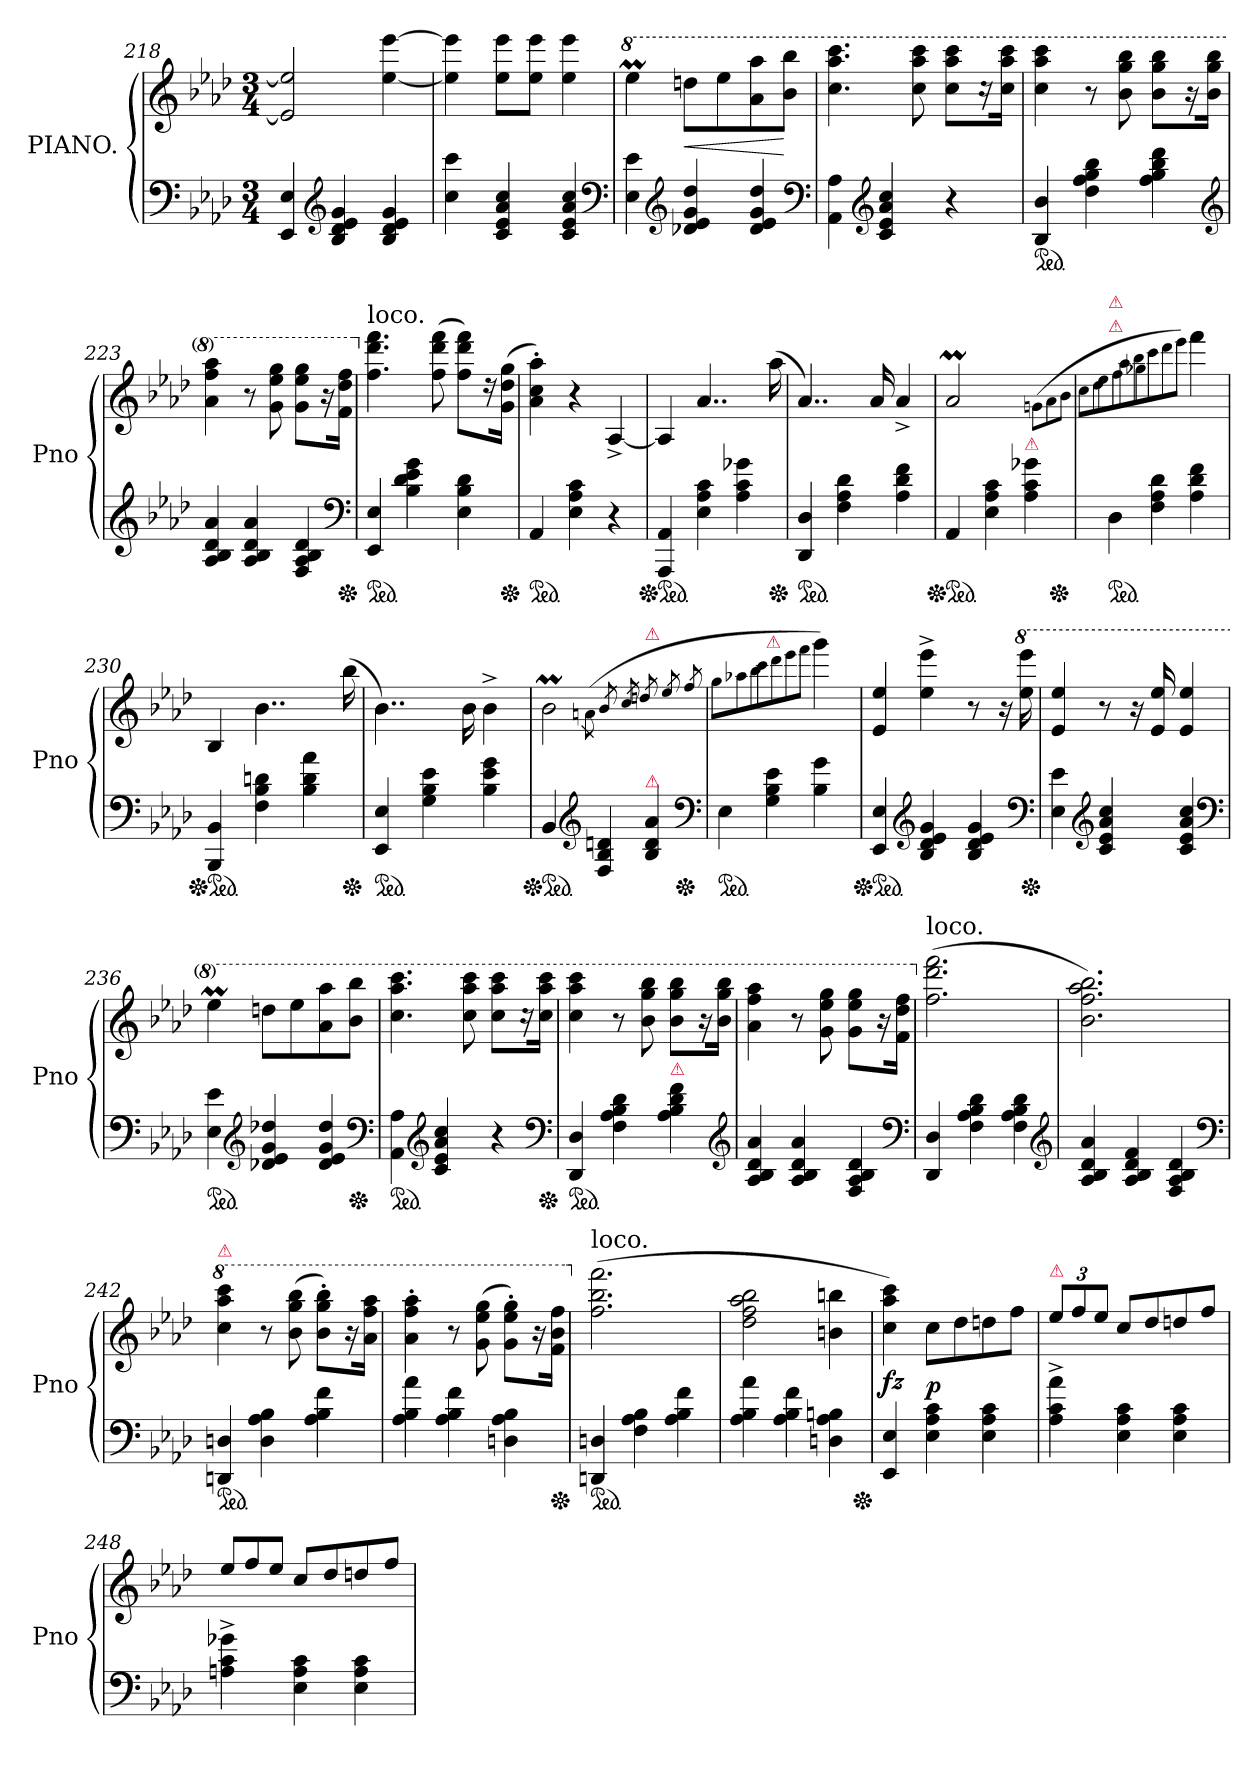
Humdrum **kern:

**kern	**kern	**dynam
*part1	*part1	*part1
*staff2	*staff1	*staff1/2
*I"PIANO.	*	*
*I'Pno	*	*
*clefF4	*clefG2	*
*k[b-e-a-d-]	*k[b-e-a-d-]	*
*M3/4	*M3/4	*
=218	=218	=218
4EE- 4E-	2e-]/ 2ee-]/	.
*clefG2	*	*
4B- 4d- 4e- 4g	.	.
4B- 4d- 4e- 4g	[4ee- [4eee-	.
=219	=219	=219
4cc 4ccc	4ee-] 4eee-]	.
4c 4e- 4a- 4cc	8ee- 8eee-L	.
.	8ee- 8eee-J	.
4c 4e- 4a- 4cc	4ee- 4eee-	.
*clefF4	*	*
=220	=220	=220
*	*8va	*
4E- 4e-	4eee-M	.
*clefG2	*	*
4d-X 4e- 4g 4dd-	8dddnL	<
.	8eee-	.
4d- 4e- 4g 4dd-	8aa- 8aaa-	.
.	8bb- 8bbb-J	[
*clefF4	*	*
=221	=221	=221
4AA-\ 4A-\	4.ccc 4.aaa- 4.cccc	.
*clefG2	*	*
4c 4e- 4a- 4cc	.	.
.	8ccc 8aaa- 8cccc	.
4r	8ccc 8aaa- 8ccccL	.
.	16rccc	.
.	16ccc 16aaa- 16ccccJk	.
=222	=222	=222
*ped	*	*
4B- 4b-	4ccc 4aaa- 4cccc	.
4dd- 4ff 4gg 4bb-	8r	.
.	8bb- 8ggg 8bbb-	.
4ff 4gg 4bb- 4ddd-	8bb- 8ggg 8bbb-L	.
.	16r	.
*clefG2	*	*
.	16bb- 16ggg 16bbb-Jk	.
=223	=223	=223
4A- 4B- 4d- 4a-	4aa- 4fff 4aaa-	.
4A- 4B- 4d- 4a-	8r	.
.	8gg 8eee- 8ggg	.
4F 4A- 4B- 4d-	8gg 8eee- 8gggL	.
.	16r	.
*Xped	*	*
.	16ff 16ddd- 16fffJk	.
*clefF4	*	*
=224	=224	=224
*	*X8va	*
!	!LO:TX:a:t=loco.	!
*ped	*	*
4EE- 4E-	4.ff 4.ddd- 4.fff	.
4B- 4d- 4e- 4g	.	.
.	(>8ff 8ddd- 8fff	.
4E- 4B- 4d-	8ff 8ddd- 8fffL)	.
.	16rdd	.
*Xped	*	*
.	(>16g 16dd- 16ggJk	.
=225	=225	=225
*ped	*	*
4AA-	4a-'> 4cc'> 4aa-'>)	.
4E- 4A- 4c	4r	.
4r	[4A-^<	.
=226	=226	=226
*Xped	*	*
*ped	*	*
4AAA- 4AA-	4A-]	.
4E- 4A- 4c	4..a-/	.
4A- 4c 4g-X	.	.
*Xped	*	*
.	(>16aa-	.
=227	=227	=227
*ped	*	*
4DD- 4D-	4..a-/)	.
4F 4A- 4d-	.	.
.	16a-/	.
4A- 4d- 4f	4a-^>/	.
=228	=228	=228
*	*^	*
*Xped	*	*	*
*ped	*	*	*
4AA-	2a-M/	2ryy	.
4E- 4A- 4c	.	.	.
!LO:TX:a:color=crimson:t=⚠	!	!	!
4A- 4c 4g-X	4ryy	8ryy	.
*Xped	*	*	*
.	.	8ryy	.
.	(>8qgn\L	.	.
.	8qa-	.	.
.	8qb-J	.	.
!	!LO:TX:a:color=crimson:t=⚠	!	!
*	*v	*v	*
=229	=229	=229
.	8qcc\L	.
.	8qdd-	.
!	!LO:TX:a:color=crimson:t=⚠	!
!	!LO:TX:a:color=crimson:t=⚠	!
*ped	*	*
4D-	4ryy	.
.	8qee-	.
.	8qff	.
.	8qgg-X	.
4F 4A- 4d-	4ryy	.
.	8qaa-	.
.	8qbb-	.
.	8qccc	.
.	8qddd-	.
.	8qeee-J)	.
4A- 4d- 4f	4fff	.
=230	=230	=230
*Xped	*	*
*ped	*	*
4BBB- 4BB-	4B-	.
4F 4B- 4dn	4..b-	.
4B- 4d 4a-	.	.
*Xped	*	*
.	(>16bb-	.
=231	=231	=231
*ped	*	*
4EE- 4E-	4..b-)	.
4G 4B- 4e-	.	.
.	16b-	.
4B- 4e- 4g	4b-^>	.
=232	=232	=232
*	*^	*
*Xped	*	*	*
*ped	*	*	*
4BB-	2b-M	2ryy	.
*clefG2	*	*	*
4F 4B- 4dn	.	.	.
.	(>8qan\L	.	.
.	8qb-	.	.
.	8qcc	.	.
!	!LO:TX:a:color=crimson:t=⚠	!	!
!LO:TX:a:color=crimson:t=⚠	!	!	!
4B- 4d 4a-	4ryy	8ryy	.
*Xped	*	*	*
.	.	8ryy	.
*clefF4	*	*	*
.	8qddn	.	.
.	8qee-	.	.
.	8qffJ	.	.
=233	=233	=233	=233
!	!LO:TX:a:color=crimson:t=⚠	!	!
*	*v	*v	*
*ped	*	*
4E-	4ryy	.
.	8qgg\L	.
.	8qaa-X	.
.	8qbb-	.
!	!LO:TX:a:color=crimson:t=⚠	!
4G 4B- 4e-	4ryy	.
.	8qccc	.
.	8qddd-	.
.	8qeee-	.
.	8qfffJ	.
4B- 4g	4ggg)	.
=234	=234	=234
*Xped	*	*
*ped	*	*
4EE- 4E-	4e-/ 4ee-/	.
*clefG2	*	*
4B- 4d- 4e- 4g	4ee-^> 4eee-^>	.
4B- 4d- 4e- 4g	8r	.
.	16r	.
*	*8va	*
.	16eee- 16eeee-	.
*clefF4	*	*
*Xped	*	*
=235	=235	=235
4E- 4e-	4ee-/ 4eee-/	.
*clefG2	*	*
4c 4e- 4a- 4cc	8r	.
.	16r	.
.	16ee-/ 16eee-/	.
4c 4e- 4a- 4cc	4ee-/ 4eee-/	.
*clefF4	*	*
=236	=236	=236
*ped	*	*
4E- 4e-	4eee-M	.
*clefG2	*	*
4d-X 4e- 4g 4dd-X	8dddnL	.
.	8eee-	.
4d- 4e- 4g 4dd-	8aa- 8aaa-	.
*Xped	*	*
.	8bb- 8bbb-J	.
*clefF4	*	*
=237	=237	=237
*ped	*	*
4AA-\ 4A-\	4.ccc 4.aaa- 4.cccc	.
*clefG2	*	*
4c 4e- 4a- 4cc	.	.
.	8ccc 8aaa- 8cccc	.
4r	8ccc 8aaa- 8ccccL	.
.	16rccc	.
*Xped	*	*
.	16ccc 16aaa- 16ccccJk	.
*clefF4	*	*
=238	=238	=238
*ped	*	*
4DD- 4D-	4ccc 4aaa- 4cccc	.
4F 4A- 4B- 4d-	8r	.
.	8bb- 8ggg 8bbb-	.
!LO:TX:a:color=crimson:t=⚠	!	!
4A- 4B- 4d- 4f	8bb- 8ggg 8bbb-L	.
.	16r	.
.	16bb- 16ggg 16bbb-Jk	.
*clefG2	*	*
=239	=239	=239
4A- 4B- 4d- 4a-	4aa- 4fff 4aaa-	.
4A- 4B- 4d- 4a-	8r	.
.	8gg 8eee- 8ggg	.
4F 4A- 4B- 4d-	8gg 8eee- 8gggL	.
.	16r	.
.	16ff 16ddd- 16fffJk	.
*clefF4	*	*
=240	=240	=240
*	*X8va	*
!	!LO:TX:a:t=loco.	!
4DD- 4D-	(>2.ff 2.ddd- 2.fff	.
4F 4A- 4B- 4d-	.	.
4F 4A- 4B- 4d-	.	.
*clefG2	*	*
=241	=241	=241
4A- 4B- 4d- 4a-	2.b- 2.ff 2.aa- 2.bb-)	.
4A- 4B- 4d- 4f	.	.
4F 4A- 4B- 4d-	.	.
*clefF4	*	*
=242	=242	=242
*	*8va	*
!	!LO:TX:a:color=crimson:t=⚠	!
*ped	*	*
4DDn 4Dn	4ccc 4aaa- 4cccc	.
4D 4A- 4B-	8r	.
.	(>8bb- 8ggg 8bbb-	.
4A- 4B- 4f	8bb-'> 8ggg'> 8bbb-'>L)	.
.	16r	.
.	16aa- 16fff 16aaa-Jk	.
=243	=243	=243
4A- 4B- 4a-	4aa-'> 4fff'> 4aaa-'>	.
4A- 4B- 4f	8r	.
.	(>8gg 8eee- 8ggg	.
4Dn 4A- 4B-	8gg'> 8eee-'> 8ggg'>L)	.
.	16r	.
*Xped	*	*
.	16ff 16bb- 16fffJk	.
=244	=244	=244
*	*X8va	*
!	!LO:TX:a:t=loco.	!
*ped	*	*
4DDn 4Dn	(>2.ff 2.bb- 2.fff	.
4F 4A- 4B-	.	.
4A- 4B- 4f	.	.
=245	=245	=245
4A- 4B- 4a-	2dd- 2ff 2aa- 2bb-	.
4A- 4B- 4f	.	.
4Dn 4A- 4Bn	4bn 4bbn	.
*Xped	*	*
=246	=246	=246
4EE- 4E-	4cc 4aa- 4ccc)	fz
4E- 4A- 4c	8ccL	p
.	8dd-	.
4E- 4A- 4c	8ddn	.
.	8ffJ	.
=247	=247	=247
!	!LO:TX:a:color=crimson:t=⚠	!
4A-^>\ 4c^>\ 4a-^>\	12ee-/L	.
.	12ff/	.
.	12ee-/J	.
4E- 4A- 4c	8cc/L	.
.	8dd-	.
4E- 4A- 4c	8ddn	.
.	8ffJ	.
=248	=248	=248
*	*Xtuplet	*
4An^> 4c^> 4g-X^>	12ee-/L	.
.	12ff	.
.	12ee-J	.
4E- 4A 4c	8cc/L	.
.	8dd-	.
4E- 4A 4c	8ddn	.
.	8ffJ	.
=	=	=
*-	*-	*-
